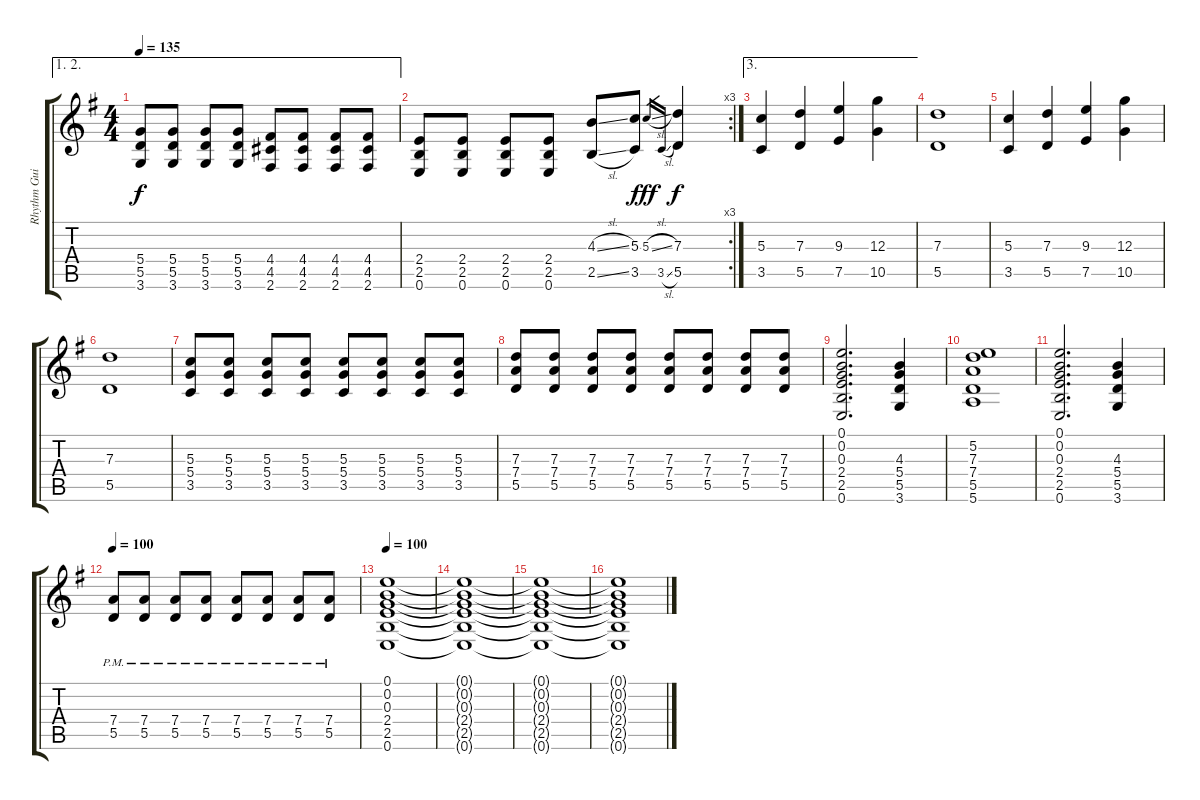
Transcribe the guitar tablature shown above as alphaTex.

\track ("Rhythm Guitar" "Rhythm Gui") {instrument distortionguitar}
\staff {score tabs}
\tuning (E4 B3 G3 D3 A2 E2) {hide}
\ae (1 2)
\ts (4 4)
\tempo 135
\clef g2
\ks g
(5.4 5.5 3.6).8{dy f} (5.4 5.5 3.6).8 (5.4 5.5 3.6).8 (5.4 5.5 3.6).8 (4.4 4.5 2.6).8 (4.4 4.5 2.6).8 (4.4 4.5 2.6).8 (4.4 4.5 2.6).8 |
\rc 3
(2.4 2.5 0.6).8 (2.4 2.5 0.6).8 (2.4 2.5 0.6).8 (2.4 2.5 0.6).8 (4.3{sl} 2.5{sl}).8 (5.3 3.5).8 5.3{sl}.16{gr dy fff} 3.5{sl}.16{gr} (7.3 5.5).4{dy f} |
\ae 3
(5.3 3.5).4 (7.3 5.5).4 (9.3 7.5).4 (12.3 10.5).4 |
(7.3 5.5).1 |
(5.3 3.5).4 (7.3 5.5).4 (9.3 7.5).4 (12.3 10.5).4 |
(7.3 5.5).1 |
(5.3 5.4 3.5).8 (5.3 5.4 3.5).8 (5.3 5.4 3.5).8 (5.3 5.4 3.5).8 (5.3 5.4 3.5).8 (5.3 5.4 3.5).8 (5.3 5.4 3.5).8 (5.3 5.4 3.5).8 |
(7.3 7.4 5.5).8 (7.3 7.4 5.5).8 (7.3 7.4 5.5).8 (7.3 7.4 5.5).8 (7.3 7.4 5.5).8 (7.3 7.4 5.5).8 (7.3 7.4 5.5).8 (7.3 7.4 5.5).8 |
(0.1 0.2 0.3 2.4 2.5 0.6).2{d} (4.3 5.4 5.5 3.6).4 |
(5.2 7.3 7.4 5.5 5.6).1 |
(0.1 0.2 0.3 2.4 2.5 0.6).2{d} (4.3 5.4 5.5 3.6).4 |
\tempo 100
(7.4{pm} 5.5{pm}).8 (7.4{pm} 5.5{pm}).8 (7.4{pm} 5.5{pm}).8 (7.4{pm} 5.5{pm}).8 (7.4{pm} 5.5{pm}).8 (7.4{pm} 5.5{pm}).8 (7.4{pm} 5.5{pm}).8 (7.4{pm} 5.5{pm}).8 |
\tempo 100
(0.1 0.2 0.3 2.4 2.5 0.6).1 |
(0.1{t} 0.2{t} 0.3{t} 2.4{t} 2.5{t} 0.6{t}).1 |
(0.1{t} 0.2{t} 0.3{t} 2.4{t} 2.5{t} 0.6{t}).1{volume 0} |
(0.1{t} 0.2{t} 0.3{t} 2.4{t} 2.5{t} 0.6{t}).1
